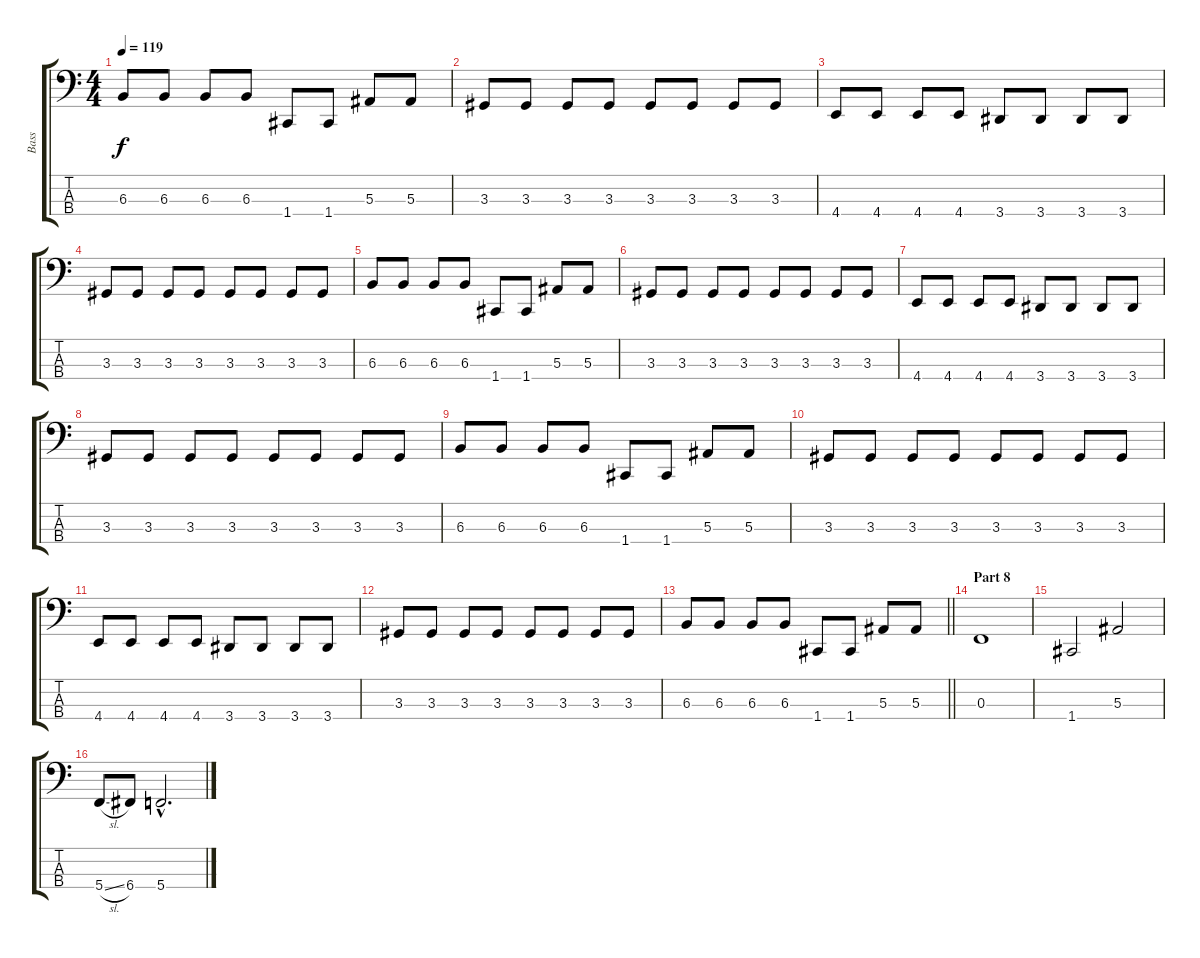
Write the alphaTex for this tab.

\track ("Bass" "Bass") {instrument electricbasspick}
\staff {score tabs}
\tuning (Eb2 Bb1 F1 C1) {hide}
\ts (4 4)
\tempo 119
\clef f4
\ks c
6.3.8{dy f} 6.3.8 6.3.8 6.3.8 1.4.8 1.4.8 5.3.8 5.3.8 |
3.3.8 3.3.8 3.3.8 3.3.8 3.3.8 3.3.8 3.3.8 3.3.8 |
4.4.8 4.4.8 4.4.8 4.4.8 3.4.8 3.4.8 3.4.8 3.4.8 |
3.3.8 3.3.8 3.3.8 3.3.8 3.3.8 3.3.8 3.3.8 3.3.8 |
6.3.8 6.3.8 6.3.8 6.3.8 1.4.8 1.4.8 5.3.8 5.3.8 |
3.3.8 3.3.8 3.3.8 3.3.8 3.3.8 3.3.8 3.3.8 3.3.8 |
4.4.8 4.4.8 4.4.8 4.4.8 3.4.8 3.4.8 3.4.8 3.4.8 |
3.3.8 3.3.8 3.3.8 3.3.8 3.3.8 3.3.8 3.3.8 3.3.8 |
6.3.8 6.3.8 6.3.8 6.3.8 1.4.8 1.4.8 5.3.8 5.3.8 |
3.3.8 3.3.8 3.3.8 3.3.8 3.3.8 3.3.8 3.3.8 3.3.8 |
4.4.8 4.4.8 4.4.8 4.4.8 3.4.8 3.4.8 3.4.8 3.4.8 |
3.3.8 3.3.8 3.3.8 3.3.8 3.3.8 3.3.8 3.3.8 3.3.8 |
\barLineRight lightlight
6.3.8 6.3.8 6.3.8 6.3.8 1.4.8 1.4.8 5.3.8 5.3.8 |
\section ("" "Part 8")
0.3.1 |
1.4.2 5.3.2 |
5.4{sl}.8 6.4.8 5.4{hac}.2{d}
